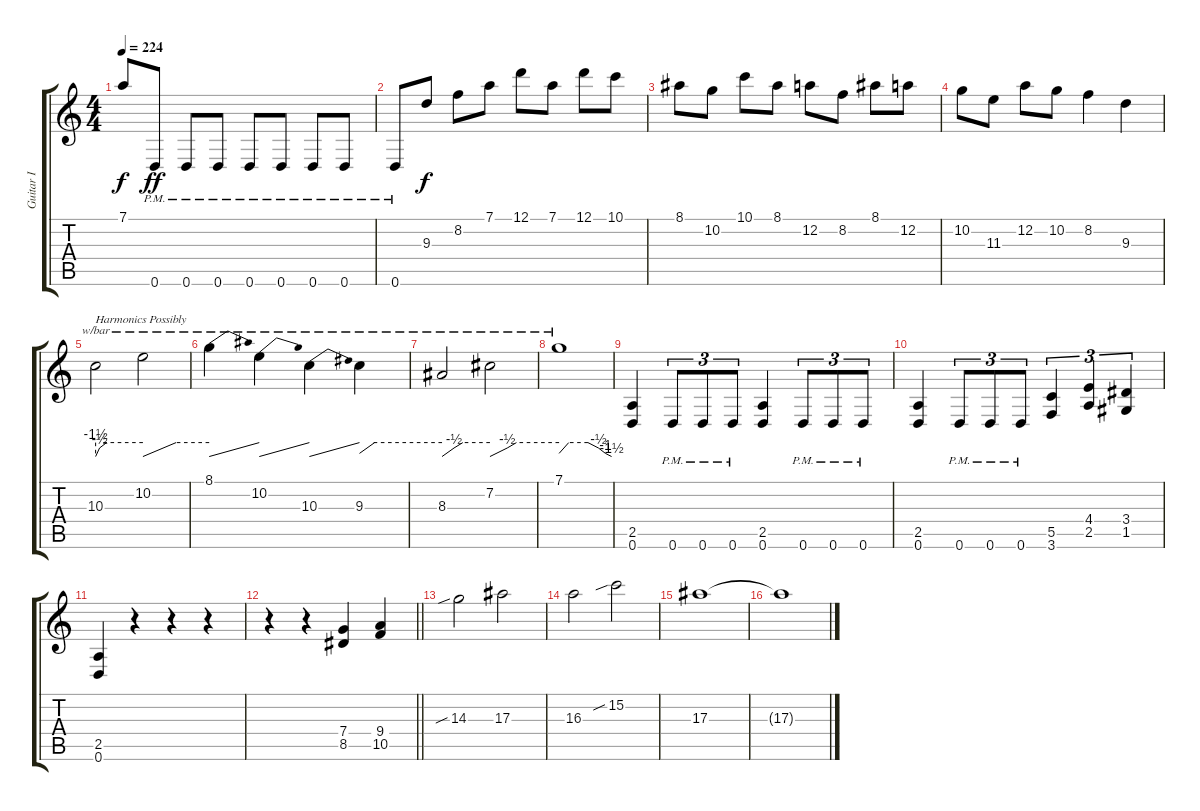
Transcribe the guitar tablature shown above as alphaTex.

\track ("Guitar I" "Guitar I") {instrument overdrivenguitar}
\staff {score tabs}
\tuning (D4 A3 F3 C3 G2 D2) {hide}
\ts (4 4)
\tempo 224
\clef g2
\ks c
7.1.8{dy f} 0.6{pm}.8{dy ff} 0.6{pm}.8 0.6{pm}.8 0.6{pm}.8 0.6{pm}.8 0.6{pm}.8 0.6{pm}.8 |
0.6{pm}.8 9.3.8{dy f} 8.2.8 7.1.8 12.1.8 7.1.8 12.1.8 10.1.8 |
8.1.8 10.2.8 10.1.8 8.1.8 12.2.8 8.2.8 8.1.8 12.2.8 |
10.2.8 11.3.8 12.2.8 10.2.8 8.2.4 9.3.4 |
10.3.2{tbe (custom default 0 -6 5 -2 14 0 60 0) txt "Harmonics Possibly"} 10.2.2{tbe (custom default 0 -6 30 0 60 0)} |
8.1.4{tbe (dive default 0 -6 60 0)} 10.2.4{tbe (dive default 0 -6 60 0)} 10.3.4{tbe (dive default 0 -6 60 0)} 9.3.4{tbe (custom default 0 -4 11 0 60 0)} |
8.3.2{tbe (custom default 0 -6 15 -2 26 0 60 0)} 7.2.2{tbe (custom default 0 -6 15 -2 23 0 60 0)} |
7.1.1{tbe (custom default 0 -4 11 0 33 0 45 -2 53 -4 60 -6)} |
(2.5 0.6).4 0.6{pm}.8{tu (3 2)} 0.6{pm}.8{tu (3 2)} 0.6{pm}.8{tu (3 2)} (2.5 0.6).4 0.6{pm}.8{tu (3 2)} 0.6{pm}.8{tu (3 2)} 0.6{pm}.8{tu (3 2)} |
(2.5 0.6).4 0.6{pm}.8{tu (3 2)} 0.6{pm}.8{tu (3 2)} 0.6{pm}.8{tu (3 2)} (5.5 3.6).4{tu (3 2)} (4.4 2.5).4{tu (3 2)} (3.4 1.5).4{tu (3 2)} |
(2.5 0.6).4 r.4 r.4 r.4 |
\barLineRight lightlight
r.4 r.4 (7.4 8.5).4 (9.4 10.5).4 |
14.3{sib}.2 17.3.2 |
16.3.2 15.2{sib}.2 |
17.3.1 |
17.3{t}.1
